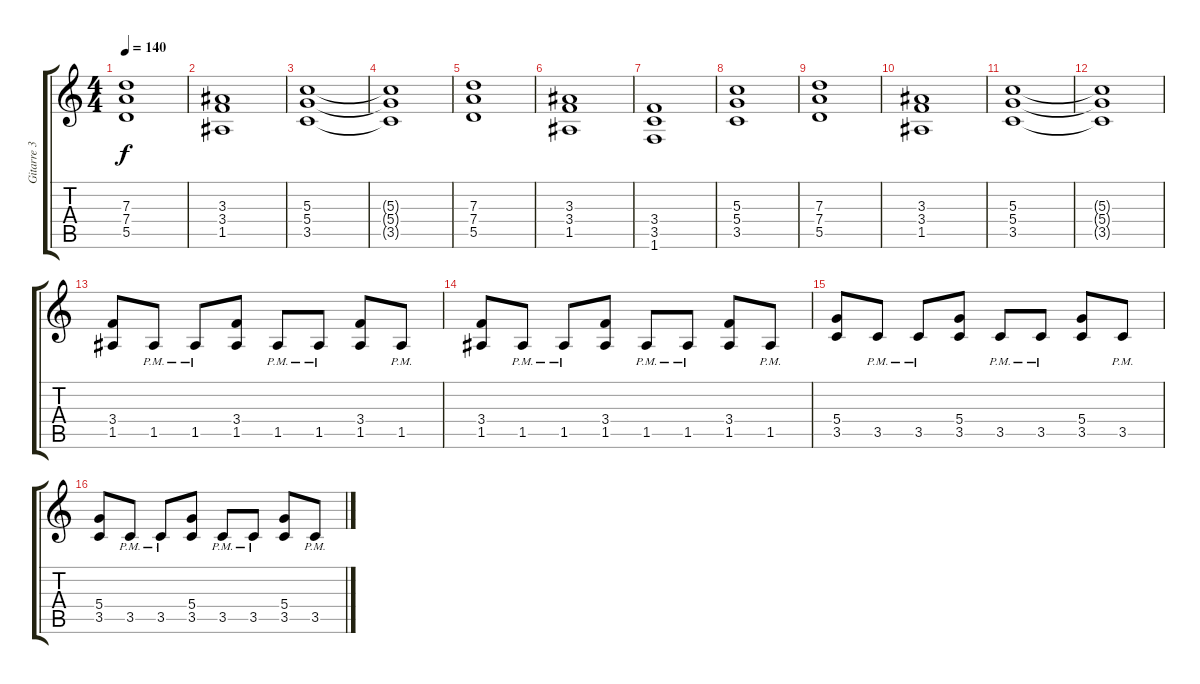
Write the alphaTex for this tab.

\track ("Gitarre 3" "Gitarre 3") {instrument overdrivenguitar}
\staff {score tabs}
\tuning (E4 B3 G3 D3 A2 E2) {hide}
\ts (4 4)
\tempo 140
\clef g2
\ks c
(7.3 7.4 5.5).1{dy f} |
(3.3 3.4 1.5).1 |
(5.3 5.4 3.5).1 |
(5.3{t} 5.4{t} 3.5{t}).1 |
(7.3 7.4 5.5).1 |
(3.3 3.4 1.5).1 |
(3.4 3.5 1.6).1 |
(5.3 5.4 3.5).1 |
(7.3 7.4 5.5).1 |
(3.3 3.4 1.5).1 |
(5.3 5.4 3.5).1 |
(5.3{t} 5.4{t} 3.5{t}).1 |
(3.4 1.5).8 1.5{pm}.8 1.5{pm}.8 (3.4 1.5).8 1.5{pm}.8 1.5{pm}.8 (3.4 1.5).8 1.5{pm}.8 |
(3.4 1.5).8 1.5{pm}.8 1.5{pm}.8 (3.4 1.5).8 1.5{pm}.8 1.5{pm}.8 (3.4 1.5).8 1.5{pm}.8 |
(5.4 3.5).8 3.5{pm}.8 3.5{pm}.8 (5.4 3.5).8 3.5{pm}.8 3.5{pm}.8 (5.4 3.5).8 3.5{pm}.8 |
(5.4 3.5).8 3.5{pm}.8 3.5{pm}.8 (5.4 3.5).8 3.5{pm}.8 3.5{pm}.8 (5.4 3.5).8 3.5{pm}.8
